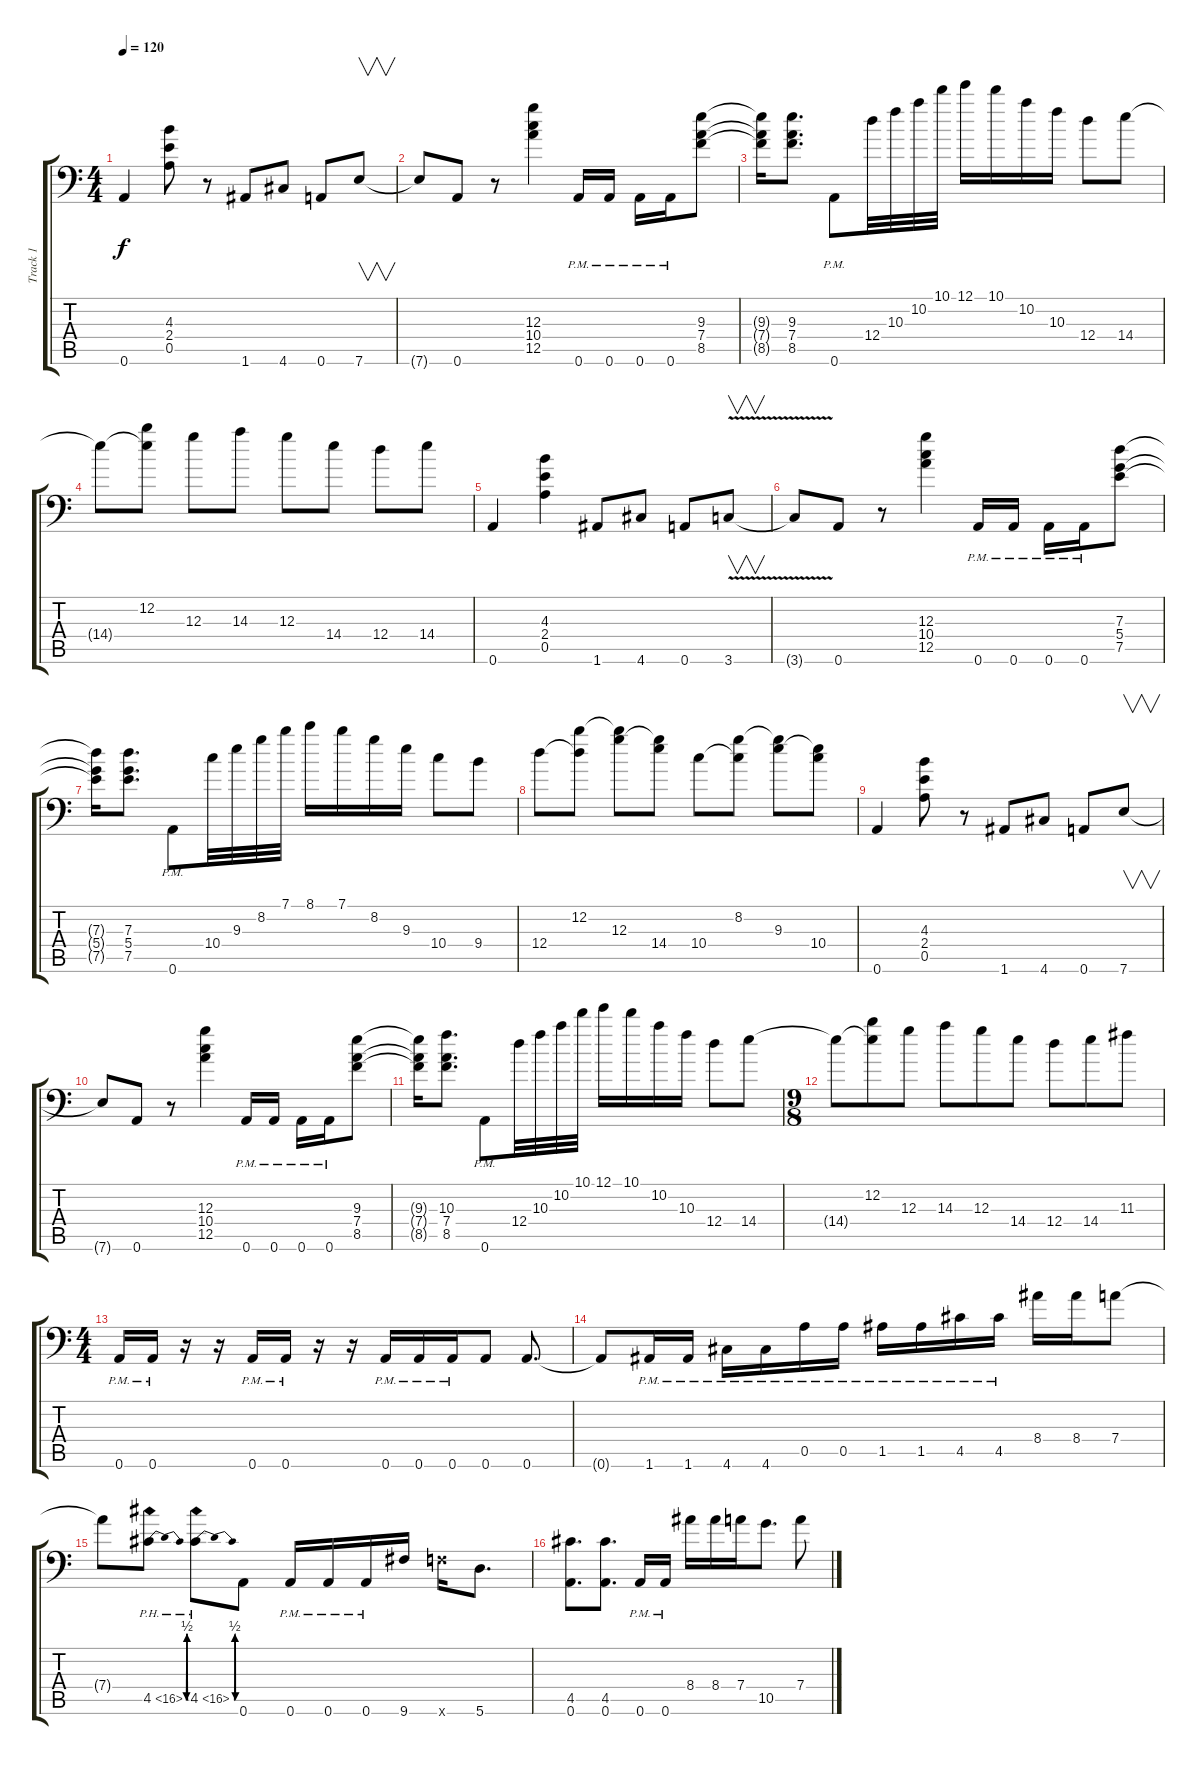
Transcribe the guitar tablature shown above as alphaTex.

\track ("Track 1" "Track 1") {instrument distortionguitar}
\staff {score tabs}
\tuning (E4 B3 G3 D3 A2 A1) {hide}
\ts (4 4)
\tempo 120
\clef f4
\ks c
0.6.4{dy f} (4.3 2.4 0.5).8 r.8 1.6.8 4.6.8 0.6.8 7.6.8{v} |
7.6{t}.8 0.6.8 r.8 (12.3 10.4 12.5).4 0.6{pm}.16 0.6{pm}.16 0.6{pm}.16 0.6{pm}.16 (9.3 7.4 8.5).8 |
(9.3{t} 7.4{t} 8.5{t}).16 (9.3 7.4 8.5).8{d} 0.6{pm}.8 12.4.32 10.3.32 10.2.32 10.1.32 12.1.16 10.1.16 10.2.16 10.3.16 12.4.8 14.4.8 |
14.4{t}.8 (12.2 14.4{t}).8 12.3.8 14.3.8 12.3.8 14.4.8 12.4.8 14.4.8 |
0.6.4 (4.3 2.4 0.5).4 1.6.8 4.6.8 0.6.8 3.6{v}.8{v} |
3.6{t}.8 0.6.8 r.8 (12.3 10.4 12.5).4 0.6{pm}.16 0.6{pm}.16 0.6{pm}.16 0.6{pm}.16 (7.3 5.4 7.5).8 |
(7.3{t} 5.4{t} 7.5{t}).16 (7.3 5.4 7.5).8{d} 0.6{pm}.8 10.4.32 9.3.32 8.2.32 7.1.32 8.1.16 7.1.16 8.2.16 9.3.16 10.4.8 9.4.8 |
12.4.8 (12.2 12.4{t}).8 (12.2{t} 12.3).8 (12.3{t} 14.4).8 10.4.8 (8.2 10.4{t}).8 (8.2{t} 9.3).8 (9.3{t} 10.4).8 |
0.6.4 (4.3 2.4 0.5).8 r.8 1.6.8 4.6.8 0.6.8 7.6.8{v} |
7.6{t}.8 0.6.8 r.8 (12.3 10.4 12.5).4 0.6{pm}.16 0.6{pm}.16 0.6{pm}.16 0.6{pm}.16 (9.3 7.4 8.5).8 |
(9.3{t} 7.4{t} 8.5{t}).16 (10.3 7.4 8.5).8{d} 0.6{pm}.8 12.4.32 10.3.32 10.2.32 10.1.32 12.1.16 10.1.16 10.2.16 10.3.16 12.4.8 14.4.8 |
\ts (9 8)
14.4{t}.8 (12.2 14.4{t}).8 12.3.8 14.3.8 12.3.8 14.4.8 12.4.8 14.4.8 11.3.8 |
\ts (4 4)
0.6{pm}.16 0.6{pm}.16 r.16 r.16 0.6{pm}.16 0.6{pm}.16 r.16 r.16 0.6{pm}.16 0.6{pm}.16 0.6{pm}.16 0.6.8 0.6.8{d} |
0.6{t}.8 1.6{pm}.16 1.6{pm}.16 4.6{pm}.16 4.6{pm}.16 0.5{pm}.16 0.5{pm}.16 1.5{pm}.16 1.5{pm}.16 4.5{pm}.16 4.5{pm}.16 8.4.16 8.4.16 7.4.8 |
7.4{t}.8 4.5{be (bendrelease 0 0 15 2 15 2 60 0) ph 12}.8 4.5{be (bendrelease 0 0 15 2 15 2 60 0) ph 12}.8 0.6.8 0.6{pm}.16 0.6{pm}.16 0.6{pm}.16 9.6.16 8.6{x}.16 5.6.8{d} |
(4.5 0.6).8{d} (4.5 0.6).8{d} 0.6{pm}.16 0.6{pm}.16 8.4.16 8.4.16 7.4.16 10.5.8{d} 7.4.8
